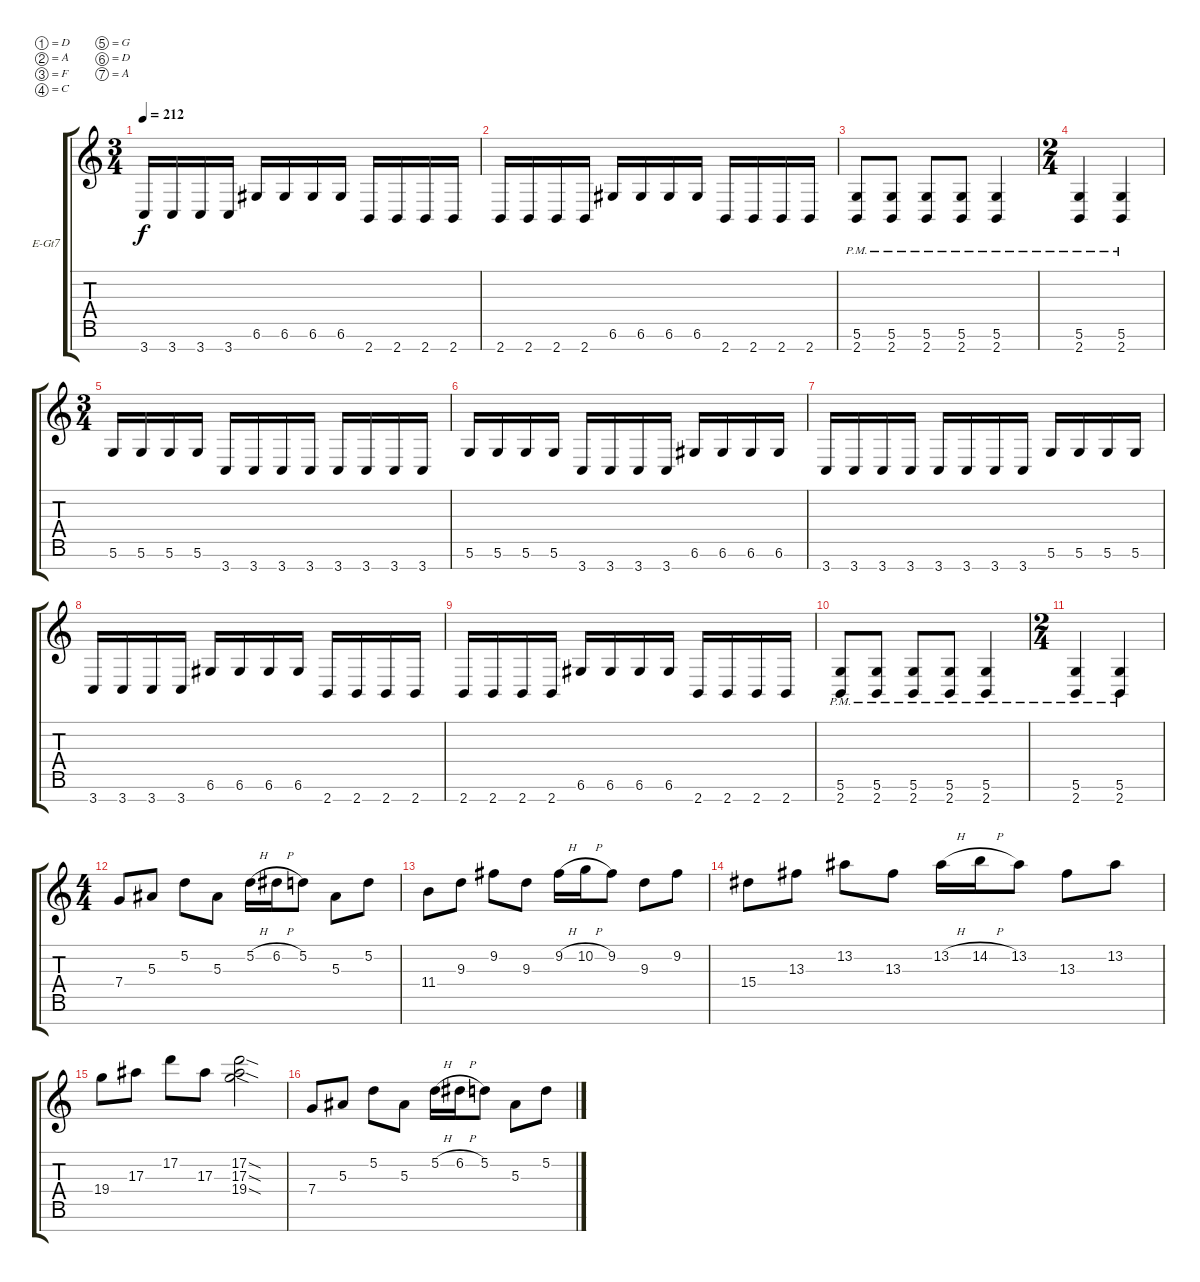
\bracketExtendMode groupsimilarinstruments
\firstSystemTrackNameOrientation horizontal
\otherSystemsTrackNameOrientation horizontal
\track ("Kévin Chartré" "E-Gt7") {instrument distortionguitar}
\staff {score tabs}
\tuning (D4 A3 F3 C3 G2 D2 A1)
\ts (3 4)
\tempo 212
\clef g2
\ks c
3.7.16{dy f} 3.7.16 3.7.16 3.7.16 6.6.16 6.6.16 6.6.16 6.6.16 2.7.16 2.7.16 2.7.16 2.7.16 |
2.7.16 2.7.16 2.7.16 2.7.16 6.6.16 6.6.16 6.6.16 6.6.16 2.7.16 2.7.16 2.7.16 2.7.16 |
(5.6{pm} 2.7{pm}).8 (5.6{pm} 2.7{pm}).8 (5.6{pm} 2.7{pm}).8 (5.6{pm} 2.7{pm}).8 (5.6{pm} 2.7{pm}).4 |
\ts (2 4)
\beaming (8 2 2)
(5.6{pm} 2.7{pm}).4 (5.6{pm} 2.7{pm}).4 |
\ts (3 4)
\beaming (8 2 2 2)
5.6.16 5.6.16 5.6.16 5.6.16 3.7.16 3.7.16 3.7.16 3.7.16 3.7.16 3.7.16 3.7.16 3.7.16 |
5.6.16 5.6.16 5.6.16 5.6.16 3.7.16 3.7.16 3.7.16 3.7.16 6.6.16 6.6.16 6.6.16 6.6.16 |
3.7.16 3.7.16 3.7.16 3.7.16 3.7.16 3.7.16 3.7.16 3.7.16 5.6.16 5.6.16 5.6.16 5.6.16 |
3.7.16 3.7.16 3.7.16 3.7.16 6.6.16 6.6.16 6.6.16 6.6.16 2.7.16 2.7.16 2.7.16 2.7.16 |
2.7.16 2.7.16 2.7.16 2.7.16 6.6.16 6.6.16 6.6.16 6.6.16 2.7.16 2.7.16 2.7.16 2.7.16 |
(5.6{pm} 2.7{pm}).8 (5.6{pm} 2.7{pm}).8 (5.6{pm} 2.7{pm}).8 (5.6{pm} 2.7{pm}).8 (5.6{pm} 2.7{pm}).4 |
\ts (2 4)
\beaming (8 2 2)
(5.6{pm} 2.7{pm}).4 (5.6{pm} 2.7{pm}).4 |
\ts (4 4)
\beaming (8 2 2 2 2)
7.4.8 5.3.8 5.2.8 5.3.8 5.2{h}.16 6.2{h}.16 5.2.8 5.3.8 5.2.8 |
11.4.8 9.3.8 9.2.8 9.3.8 9.2{h}.16 10.2{h}.16 9.2.8 9.3.8 9.2.8 |
15.4.8 13.3.8 13.2.8 13.3.8 13.2{h}.16 14.2{h}.16 13.2.8 13.3.8 13.2.8 |
19.4.8 17.3.8 17.2.8 17.3.8 (17.2{sod} 17.3{sod} 19.4{sod}).2 |
7.4.8 5.3.8 5.2.8 5.3.8 5.2{h}.16 6.2{h}.16 5.2.8 5.3.8 5.2.8
